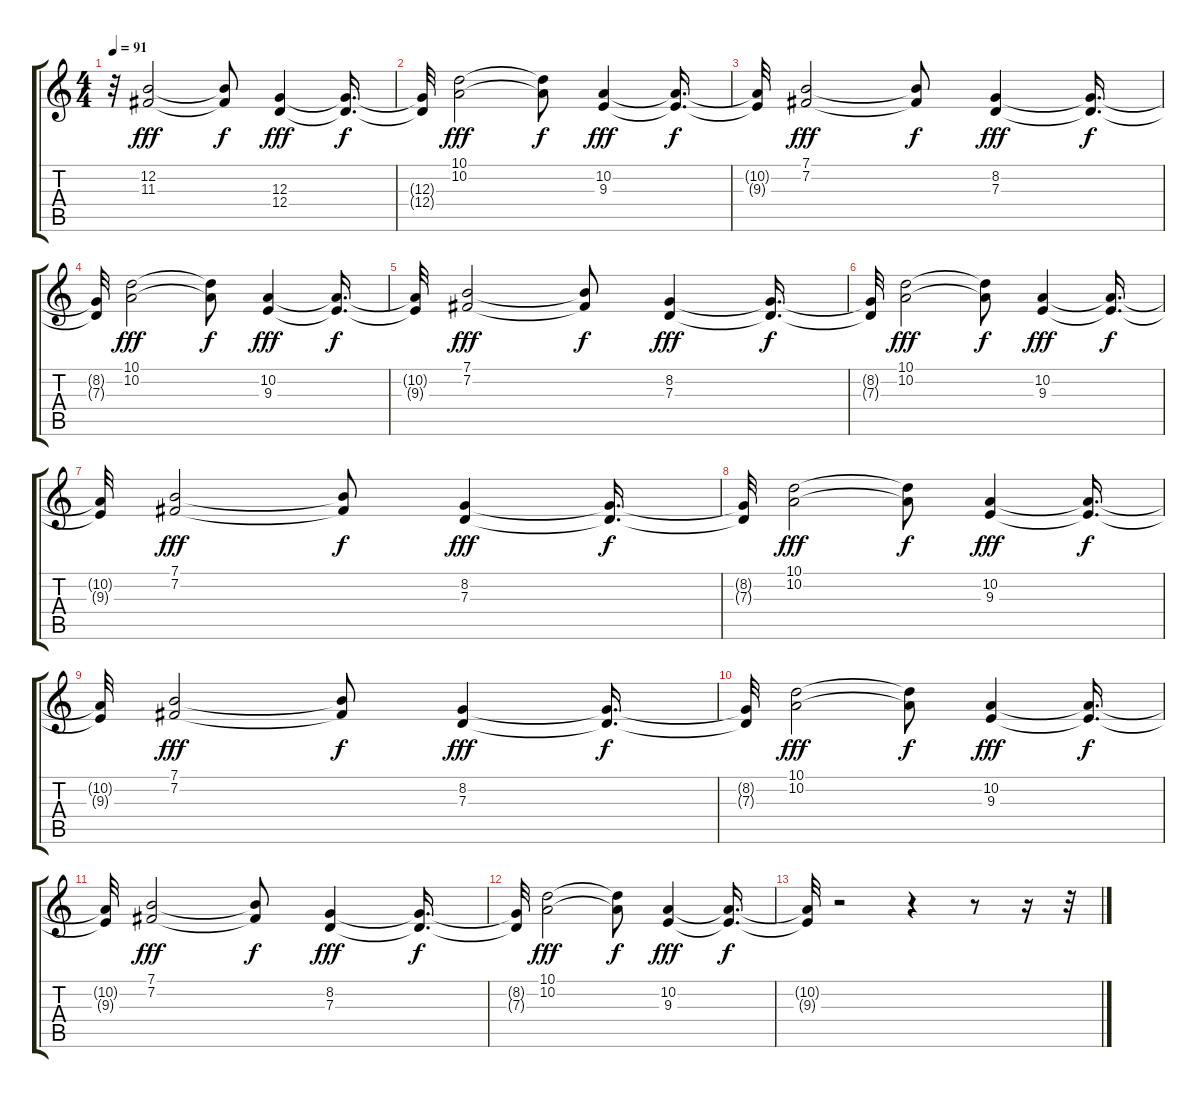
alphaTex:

\track "" {instrument stringensemble1}
\staff {score tabs}
\tuning (E4 B3 G3 D3 A2 E2) {hide}
\ts (4 4)
\tempo 91
\clef g2
\ks c
r.32{dy fff} (12.2 11.3).2 (12.2{t} 11.3{t}).8{dy f} (12.3 12.4).4{dy fff} (12.3{t} 12.4{t}).16{d dy f} |
(12.3{t} 12.4{t}).32 (10.1 10.2).2{dy fff} (10.1{t} 10.2{t}).8{dy f} (10.2 9.3).4{dy fff} (10.2{t} 9.3{t}).16{d dy f} |
(10.2{t} 9.3{t}).32 (7.1 7.2).2{dy fff} (7.1{t} 7.2{t}).8{dy f} (8.2 7.3).4{dy fff} (8.2{t} 7.3{t}).16{d dy f} |
(8.2{t} 7.3{t}).32 (10.1 10.2).2{dy fff} (10.1{t} 10.2{t}).8{dy f} (10.2 9.3).4{dy fff} (10.2{t} 9.3{t}).16{d dy f} |
(10.2{t} 9.3{t}).32 (7.1 7.2).2{dy fff} (7.1{t} 7.2{t}).8{dy f} (8.2 7.3).4{dy fff} (8.2{t} 7.3{t}).16{d dy f} |
(8.2{t} 7.3{t}).32 (10.1 10.2).2{dy fff} (10.1{t} 10.2{t}).8{dy f} (10.2 9.3).4{dy fff} (10.2{t} 9.3{t}).16{d dy f} |
(10.2{t} 9.3{t}).32 (7.1 7.2).2{dy fff} (7.1{t} 7.2{t}).8{dy f} (8.2 7.3).4{dy fff} (8.2{t} 7.3{t}).16{d dy f} |
(8.2{t} 7.3{t}).32 (10.1 10.2).2{dy fff} (10.1{t} 10.2{t}).8{dy f} (10.2 9.3).4{dy fff} (10.2{t} 9.3{t}).16{d dy f} |
(10.2{t} 9.3{t}).32 (7.1 7.2).2{dy fff} (7.1{t} 7.2{t}).8{dy f} (8.2 7.3).4{dy fff} (8.2{t} 7.3{t}).16{d dy f} |
(8.2{t} 7.3{t}).32 (10.1 10.2).2{dy fff} (10.1{t} 10.2{t}).8{dy f} (10.2 9.3).4{dy fff} (10.2{t} 9.3{t}).16{d dy f} |
(10.2{t} 9.3{t}).32 (7.1 7.2).2{dy fff} (7.1{t} 7.2{t}).8{dy f} (8.2 7.3).4{dy fff} (8.2{t} 7.3{t}).16{d dy f} |
(8.2{t} 7.3{t}).32 (10.1 10.2).2{dy fff} (10.1{t} 10.2{t}).8{dy f} (10.2 9.3).4{dy fff} (10.2{t} 9.3{t}).16{d dy f} |
(10.2{t} 9.3{t}).32 r.2 r.4 r.8 r.16 r.32
